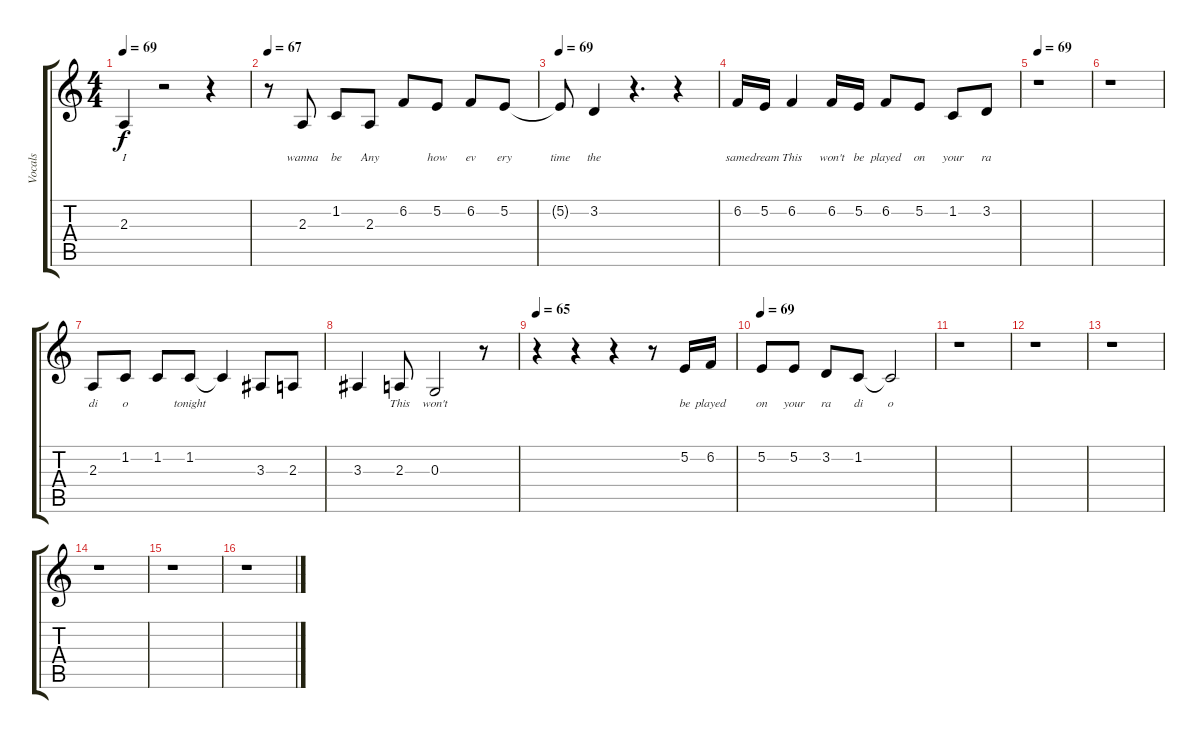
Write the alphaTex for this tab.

\track ("Vocals" "Vocals") {instrument lead1square}
\staff {score tabs}
\tuning (E4 B3 G3 D3 A2 E2) {hide}
\ts (4 4)
\tempo 69
\clef g2
\ks c
2.3.4{lyrics (0 "I") lyrics (1 "") lyrics (2 "") lyrics (3 "") lyrics (4 "") dy f} r.2 r.4 |
\tempo 67
r.8 2.3.8{lyrics (0 "wanna") lyrics (1 "") lyrics (2 "") lyrics (3 "") lyrics (4 "")} 1.2.8{lyrics (0 "be") lyrics (1 "") lyrics (2 "") lyrics (3 "") lyrics (4 "")} 2.3.8{lyrics (0 "Any") lyrics (1 "") lyrics (2 "") lyrics (3 "") lyrics (4 "")} 6.2.8{lyrics (0 "") lyrics (1 "") lyrics (2 "") lyrics (3 "") lyrics (4 "")} 5.2.8{lyrics (0 "how") lyrics (1 "") lyrics (2 "") lyrics (3 "") lyrics (4 "")} 6.2.8{lyrics (0 "ev") lyrics (1 "") lyrics (2 "") lyrics (3 "") lyrics (4 "")} 5.2.8{lyrics (0 "ery") lyrics (1 "") lyrics (2 "") lyrics (3 "") lyrics (4 "")} |
\tempo 69
5.2{t}.8{lyrics (0 "time") lyrics (1 "") lyrics (2 "") lyrics (3 "") lyrics (4 "")} 3.2.4{lyrics (0 "the") lyrics (1 "") lyrics (2 "") lyrics (3 "") lyrics (4 "")} r.4{d} r.4 |
6.2.16{lyrics (0 "same") lyrics (1 "") lyrics (2 "") lyrics (3 "") lyrics (4 "")} 5.2.16{lyrics (0 "dream") lyrics (1 "") lyrics (2 "") lyrics (3 "") lyrics (4 "")} 6.2.4{lyrics (0 "This") lyrics (1 "") lyrics (2 "") lyrics (3 "") lyrics (4 "")} 6.2.16{lyrics (0 "won't") lyrics (1 "") lyrics (2 "") lyrics (3 "") lyrics (4 "")} 5.2.16{lyrics (0 "be") lyrics (1 "") lyrics (2 "") lyrics (3 "") lyrics (4 "")} 6.2.8{lyrics (0 "played") lyrics (1 "") lyrics (2 "") lyrics (3 "") lyrics (4 "")} 5.2.8{lyrics (0 "on") lyrics (1 "") lyrics (2 "") lyrics (3 "") lyrics (4 "")} 1.2.8{lyrics (0 "your") lyrics (1 "") lyrics (2 "") lyrics (3 "") lyrics (4 "")} 3.2.8{lyrics (0 "ra") lyrics (1 "") lyrics (2 "") lyrics (3 "") lyrics (4 "")} |
\tempo 69
r.1 |
r.1 |
2.3.8{lyrics (0 "di") lyrics (1 "") lyrics (2 "") lyrics (3 "") lyrics (4 "")} 1.2.8{lyrics (0 "o") lyrics (1 "") lyrics (2 "") lyrics (3 "") lyrics (4 "")} 1.2.8{lyrics (0 "") lyrics (1 "") lyrics (2 "") lyrics (3 "") lyrics (4 "")} 1.2.8{lyrics (0 "tonight") lyrics (1 "") lyrics (2 "") lyrics (3 "") lyrics (4 "")} 1.2{t}.4{lyrics (0 "") lyrics (1 "") lyrics (2 "") lyrics (3 "") lyrics (4 "")} 3.3.8{lyrics (0 "") lyrics (1 "") lyrics (2 "") lyrics (3 "") lyrics (4 "")} 2.3.8{lyrics (0 "") lyrics (1 "") lyrics (2 "") lyrics (3 "") lyrics (4 "")} |
3.3.4{lyrics (0 "") lyrics (1 "") lyrics (2 "") lyrics (3 "") lyrics (4 "")} 2.3.8{lyrics (0 "This") lyrics (1 "") lyrics (2 "") lyrics (3 "") lyrics (4 "")} 0.3.2{lyrics (0 "won't") lyrics (1 "") lyrics (2 "") lyrics (3 "") lyrics (4 "")} r.8 |
\tempo 65
r.4 r.4 r.4 r.8 5.2.16{lyrics (0 "be") lyrics (1 "") lyrics (2 "") lyrics (3 "") lyrics (4 "")} 6.2.16{lyrics (0 "played") lyrics (1 "") lyrics (2 "") lyrics (3 "") lyrics (4 "")} |
\tempo 69
5.2.8{lyrics (0 "on") lyrics (1 "") lyrics (2 "") lyrics (3 "") lyrics (4 "")} 5.2.8{lyrics (0 "your") lyrics (1 "") lyrics (2 "") lyrics (3 "") lyrics (4 "")} 3.2.8{lyrics (0 "ra") lyrics (1 "") lyrics (2 "") lyrics (3 "") lyrics (4 "")} 1.2.8{lyrics (0 "di") lyrics (1 "") lyrics (2 "") lyrics (3 "") lyrics (4 "")} 1.2{t}.2{lyrics (0 "o") lyrics (1 "") lyrics (2 "") lyrics (3 "") lyrics (4 "")} |
r.1 |
r.1 |
r.1 |
r.1 |
r.1 |
r.1
